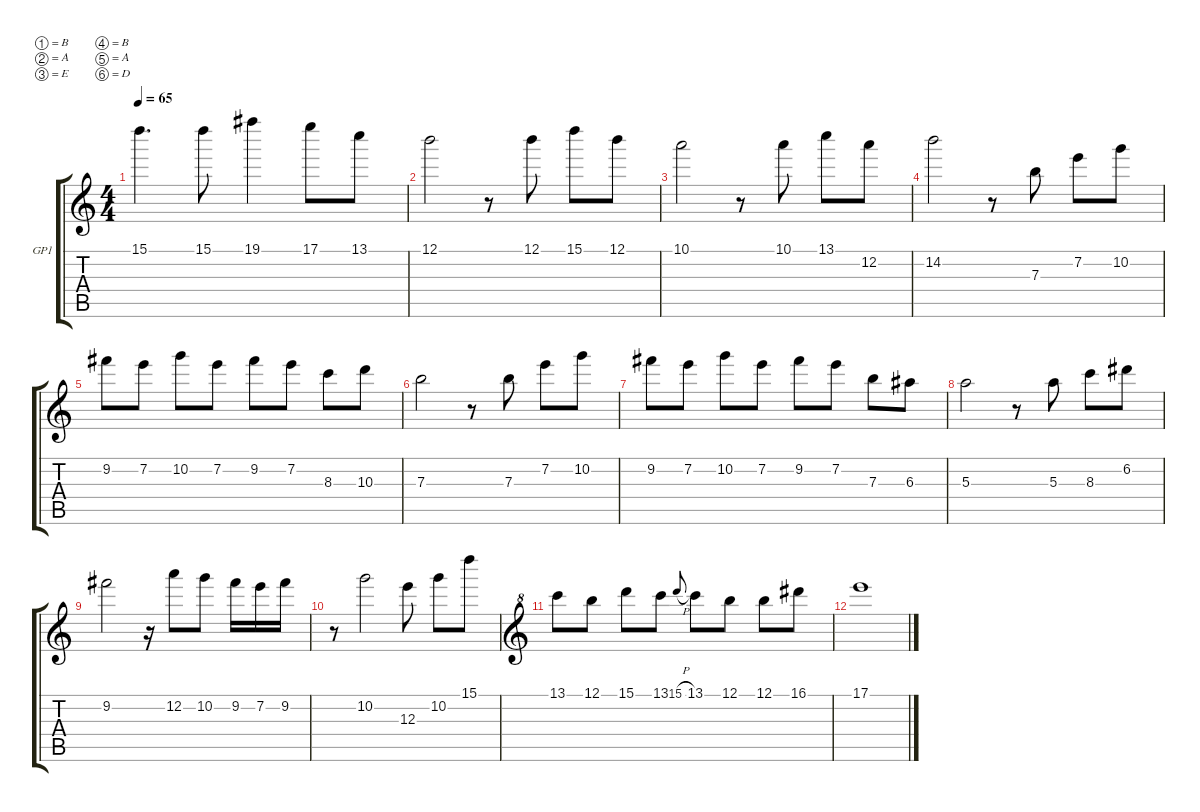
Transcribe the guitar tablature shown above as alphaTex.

\defaultSystemsLayout 4
\hideDynamics
\firstSystemTrackNameOrientation horizontal
\otherSystemsTrackNameOrientation horizontal
\track ("GP1" "GP1") {instrument acousticguitarsteel}
\staff {score tabs}
\tuning (B4 A4 E4 B3 A3 D3)
\ts (4 4)
\tempo 65
\clef g2
\ks c
15.1.4{d dy mf} 15.1.8 19.1.4 17.1.8 13.1.8 |
12.1.2 r.8 12.1.8 15.1.8 12.1.8 |
10.1.2 r.8 10.1.8 13.1.8 12.2.8 |
14.2.2 r.8 7.3.8 7.2.8 10.2.8 |
9.2.8 7.2.8 10.2.8 7.2.8 9.2.8 7.2.8 8.3.8 10.3.8 |
7.3.2 r.8 7.3.8 7.2.8 10.2.8 |
9.2.8 7.2.8 10.2.8 7.2.8 9.2.8 7.2.8 7.3.8 6.3.8 |
5.3.2 r.8 5.3.8 8.3.8 6.2.8 |
9.2.2 r.16 12.2.8 10.2.8 9.2.16 7.2.16 9.2.16 |
r.8 10.2.2 12.3.8 10.2.8 15.1.8 |
\ottava 8va
13.1.8 12.1.8 15.1.8 13.1.8 15.1{h}.8{gr onbeat} 13.1.8 12.1.8 12.1.8 16.1.8 |
17.1.1
